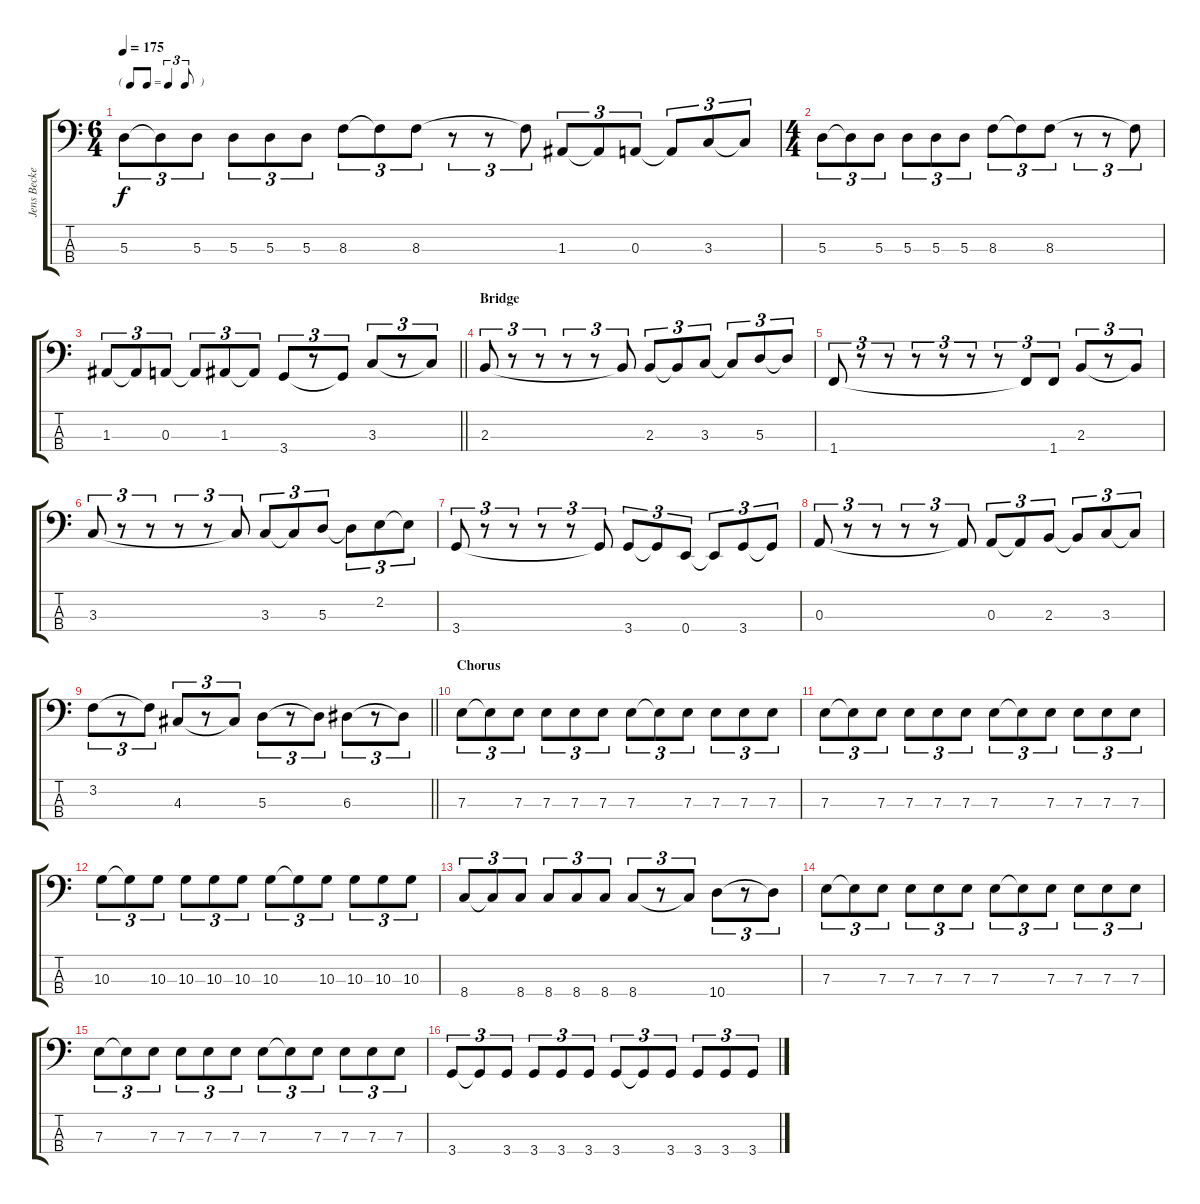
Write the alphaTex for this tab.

\track ("Jens Becker" "Jens Becke") {instrument electricbassfinger}
\staff {score tabs}
\tuning (G2 D2 A1 E1) {hide}
\ts (6 4)
\tf triplet8th
\tempo 175
\clef f4
\ks c
5.3.8{tu (3 2) dy f} 5.3{t}.8{tu (3 2)} 5.3.8{tu (3 2)} 5.3.8{tu (3 2)} 5.3.8{tu (3 2)} 5.3.8{tu (3 2)} 8.3.8{tu (3 2)} 8.3{t}.8{tu (3 2)} 8.3.8{tu (3 2)} r.8{tu (3 2)} r.8{tu (3 2)} 8.3{t}.8{tu (3 2)} 1.3.8{tu (3 2)} 1.3{t}.8{tu (3 2)} 0.3.8{tu (3 2)} 0.3{t}.8{tu (3 2)} 3.3.8{tu (3 2)} 3.3{t}.8{tu (3 2)} |
\ts (4 4)
5.3.8{tu (3 2)} 5.3{t}.8{tu (3 2)} 5.3.8{tu (3 2)} 5.3.8{tu (3 2)} 5.3.8{tu (3 2)} 5.3.8{tu (3 2)} 8.3.8{tu (3 2)} 8.3{t}.8{tu (3 2)} 8.3.8{tu (3 2)} r.8{tu (3 2)} r.8{tu (3 2)} 8.3{t}.8{tu (3 2)} |
\barLineRight lightlight
1.3.8{tu (3 2)} 1.3{t}.8{tu (3 2)} 0.3.8{tu (3 2)} 0.3{t}.8{tu (3 2)} 1.3.8{tu (3 2)} 1.3{t}.8{tu (3 2)} 3.4.8{tu (3 2)} r.8{tu (3 2)} 3.4{t}.8{tu (3 2)} 3.3.8{tu (3 2)} r.8{tu (3 2)} 3.3{t}.8{tu (3 2)} |
\section ("" "Bridge")
2.3.8{tu (3 2)} r.8{tu (3 2)} r.8{tu (3 2)} r.8{tu (3 2)} r.8{tu (3 2)} 2.3{t}.8{tu (3 2)} 2.3.8{tu (3 2)} 2.3{t}.8{tu (3 2)} 3.3.8{tu (3 2)} 3.3{t}.8{tu (3 2)} 5.3.8{tu (3 2)} 5.3{t}.8{tu (3 2)} |
1.4.8{tu (3 2)} r.8{tu (3 2)} r.8{tu (3 2)} r.8{tu (3 2)} r.8{tu (3 2)} r.8{tu (3 2)} r.8{tu (3 2)} 1.4{t}.8{tu (3 2)} 1.4.8{tu (3 2)} 2.3.8{tu (3 2)} r.8{tu (3 2)} 2.3{t}.8{tu (3 2)} |
3.3.8{tu (3 2)} r.8{tu (3 2)} r.8{tu (3 2)} r.8{tu (3 2)} r.8{tu (3 2)} 3.3{t}.8{tu (3 2)} 3.3.8{tu (3 2)} 3.3{t}.8{tu (3 2)} 5.3.8{tu (3 2)} 5.3{t}.8{tu (3 2)} 2.2.8{tu (3 2)} 2.2{t}.8{tu (3 2)} |
3.4.8{tu (3 2)} r.8{tu (3 2)} r.8{tu (3 2)} r.8{tu (3 2)} r.8{tu (3 2)} 3.4{t}.8{tu (3 2)} 3.4.8{tu (3 2)} 3.4{t}.8{tu (3 2)} 0.4.8{tu (3 2)} 0.4{t}.8{tu (3 2)} 3.4.8{tu (3 2)} 3.4{t}.8{tu (3 2)} |
0.3.8{tu (3 2)} r.8{tu (3 2)} r.8{tu (3 2)} r.8{tu (3 2)} r.8{tu (3 2)} 0.3{t}.8{tu (3 2)} 0.3.8{tu (3 2)} 0.3{t}.8{tu (3 2)} 2.3.8{tu (3 2)} 2.3{t}.8{tu (3 2)} 3.3.8{tu (3 2)} 3.3{t}.8{tu (3 2)} |
\barLineRight lightlight
3.2.8{tu (3 2)} r.8{tu (3 2)} 3.2{t}.8{tu (3 2)} 4.3.8{tu (3 2)} r.8{tu (3 2)} 4.3{t}.8{tu (3 2)} 5.3.8{tu (3 2)} r.8{tu (3 2)} 5.3{t}.8{tu (3 2)} 6.3.8{tu (3 2)} r.8{tu (3 2)} 6.3{t}.8{tu (3 2)} |
\section ("" "Chorus")
7.3.8{tu (3 2)} 7.3{t}.8{tu (3 2)} 7.3.8{tu (3 2)} 7.3.8{tu (3 2)} 7.3.8{tu (3 2)} 7.3.8{tu (3 2)} 7.3.8{tu (3 2)} 7.3{t}.8{tu (3 2)} 7.3.8{tu (3 2)} 7.3.8{tu (3 2)} 7.3.8{tu (3 2)} 7.3.8{tu (3 2)} |
7.3.8{tu (3 2)} 7.3{t}.8{tu (3 2)} 7.3.8{tu (3 2)} 7.3.8{tu (3 2)} 7.3.8{tu (3 2)} 7.3.8{tu (3 2)} 7.3.8{tu (3 2)} 7.3{t}.8{tu (3 2)} 7.3.8{tu (3 2)} 7.3.8{tu (3 2)} 7.3.8{tu (3 2)} 7.3.8{tu (3 2)} |
10.3.8{tu (3 2)} 10.3{t}.8{tu (3 2)} 10.3.8{tu (3 2)} 10.3.8{tu (3 2)} 10.3.8{tu (3 2)} 10.3.8{tu (3 2)} 10.3.8{tu (3 2)} 10.3{t}.8{tu (3 2)} 10.3.8{tu (3 2)} 10.3.8{tu (3 2)} 10.3.8{tu (3 2)} 10.3.8{tu (3 2)} |
8.4.8{tu (3 2)} 8.4{t}.8{tu (3 2)} 8.4.8{tu (3 2)} 8.4.8{tu (3 2)} 8.4.8{tu (3 2)} 8.4.8{tu (3 2)} 8.4.8{tu (3 2)} r.8{tu (3 2)} 8.4{t}.8{tu (3 2)} 10.4.8{tu (3 2)} r.8{tu (3 2)} 10.4{t}.8{tu (3 2)} |
7.3.8{tu (3 2)} 7.3{t}.8{tu (3 2)} 7.3.8{tu (3 2)} 7.3.8{tu (3 2)} 7.3.8{tu (3 2)} 7.3.8{tu (3 2)} 7.3.8{tu (3 2)} 7.3{t}.8{tu (3 2)} 7.3.8{tu (3 2)} 7.3.8{tu (3 2)} 7.3.8{tu (3 2)} 7.3.8{tu (3 2)} |
7.3.8{tu (3 2)} 7.3{t}.8{tu (3 2)} 7.3.8{tu (3 2)} 7.3.8{tu (3 2)} 7.3.8{tu (3 2)} 7.3.8{tu (3 2)} 7.3.8{tu (3 2)} 7.3{t}.8{tu (3 2)} 7.3.8{tu (3 2)} 7.3.8{tu (3 2)} 7.3.8{tu (3 2)} 7.3.8{tu (3 2)} |
3.4.8{tu (3 2)} 3.4{t}.8{tu (3 2)} 3.4.8{tu (3 2)} 3.4.8{tu (3 2)} 3.4.8{tu (3 2)} 3.4.8{tu (3 2)} 3.4.8{tu (3 2)} 3.4{t}.8{tu (3 2)} 3.4.8{tu (3 2)} 3.4.8{tu (3 2)} 3.4.8{tu (3 2)} 3.4.8{tu (3 2)}
